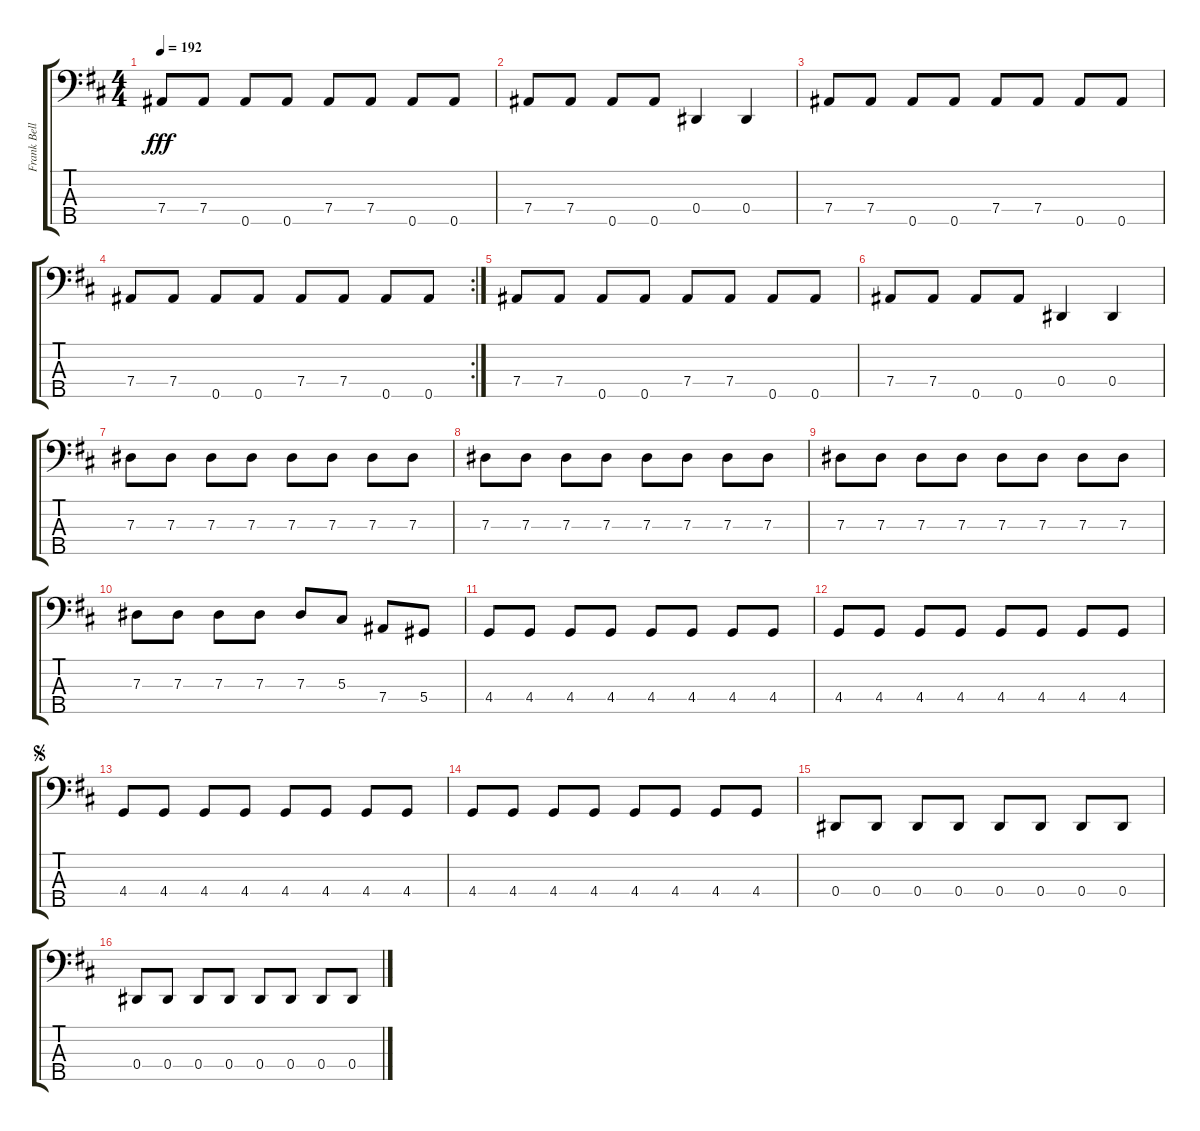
\track ("Frank Bello" "Frank Bell") {instrument electricbassfinger}
\staff {score tabs}
\tuning (Gb2 Db2 Ab1 Eb1 Bb1) {hide}
\ts (4 4)
\tempo 192
\clef f4
\ks d
7.4.8{dy fff} 7.4.8 0.5.8 0.5.8 7.4.8 7.4.8 0.5.8 0.5.8 |
7.4.8 7.4.8 0.5.8 0.5.8 0.4.4 0.4.4 |
7.4.8 7.4.8 0.5.8 0.5.8 7.4.8 7.4.8 0.5.8 0.5.8 |
\rc 2
7.4.8 7.4.8 0.5.8 0.5.8 7.4.8 7.4.8 0.5.8 0.5.8 |
7.4.8 7.4.8 0.5.8 0.5.8 7.4.8 7.4.8 0.5.8 0.5.8 |
7.4.8 7.4.8 0.5.8 0.5.8 0.4.4 0.4.4 |
7.3.8 7.3.8 7.3.8 7.3.8 7.3.8 7.3.8 7.3.8 7.3.8 |
7.3.8 7.3.8 7.3.8 7.3.8 7.3.8 7.3.8 7.3.8 7.3.8 |
7.3.8 7.3.8 7.3.8 7.3.8 7.3.8 7.3.8 7.3.8 7.3.8 |
7.3.8 7.3.8 7.3.8 7.3.8 7.3.8 5.3.8 7.4.8 5.4.8 |
4.4.8 4.4.8 4.4.8 4.4.8 4.4.8 4.4.8 4.4.8 4.4.8 |
4.4.8 4.4.8 4.4.8 4.4.8 4.4.8 4.4.8 4.4.8 4.4.8 |
\jump segno
4.4.8 4.4.8 4.4.8 4.4.8 4.4.8 4.4.8 4.4.8 4.4.8 |
4.4.8 4.4.8 4.4.8 4.4.8 4.4.8 4.4.8 4.4.8 4.4.8 |
0.4.8 0.4.8 0.4.8 0.4.8 0.4.8 0.4.8 0.4.8 0.4.8 |
0.4.8 0.4.8 0.4.8 0.4.8 0.4.8 0.4.8 0.4.8 0.4.8
